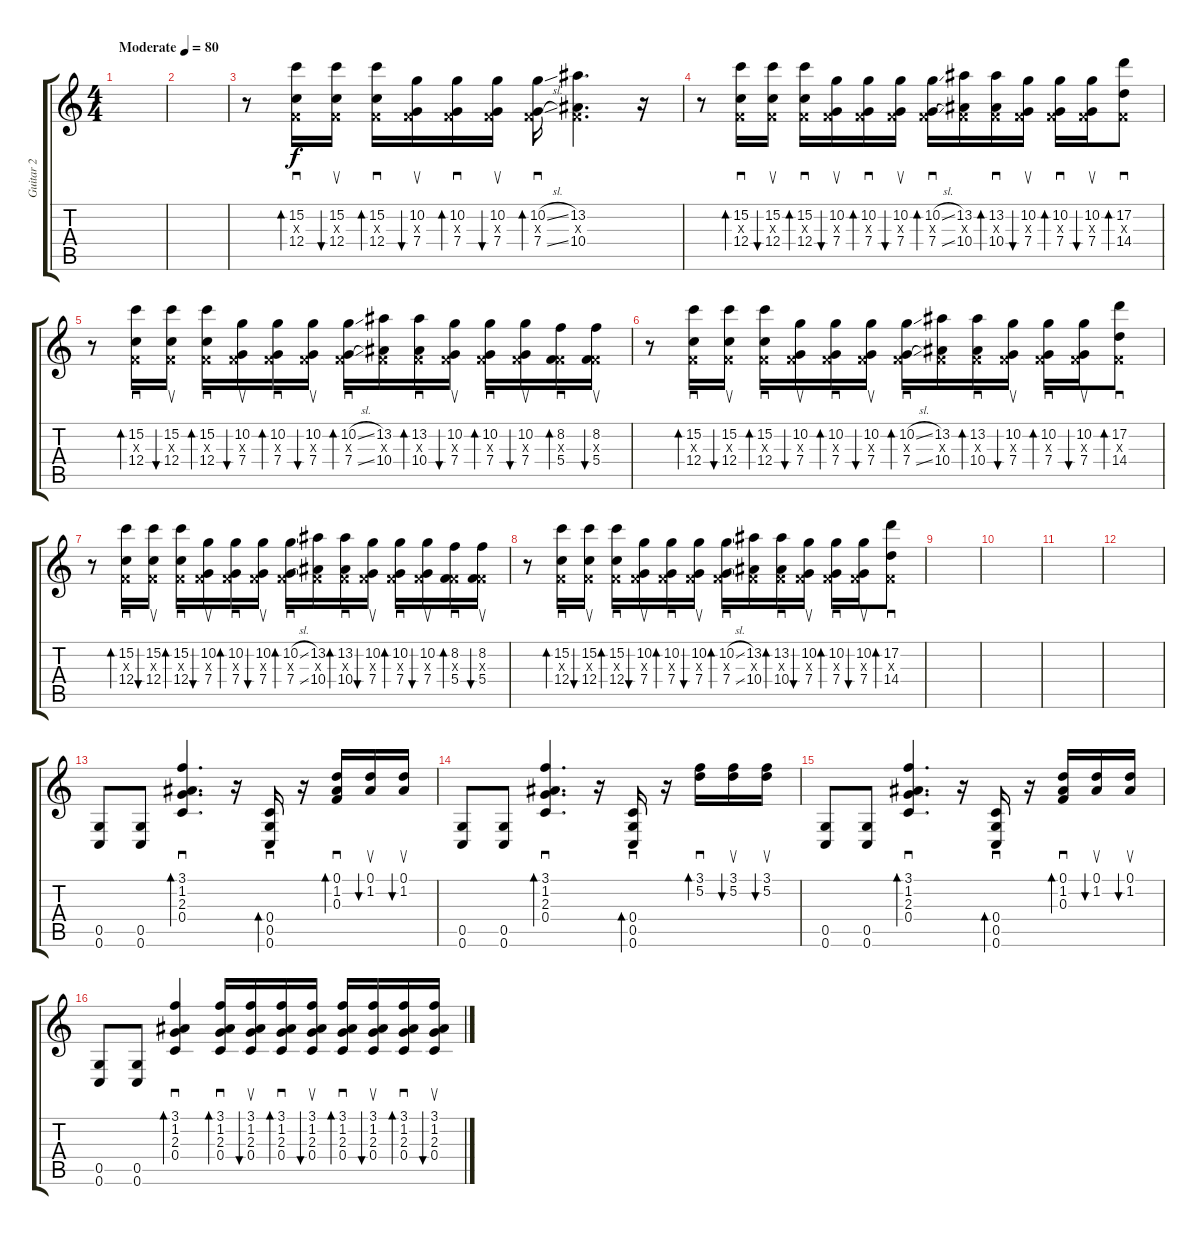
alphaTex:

\track ("Guitar 2" "Guitar 2") {instrument acousticguitarsteel}
\staff {score tabs}
\tuning (D4 A3 F3 C3 G2 C2) {hide}
\ts (4 4)
\tempo (80 "Moderate")
\clef g2
\ks c
|
|
r.8 (15.2 0.3{x} 12.4).16{sd bd 480} (15.2 0.3{x} 12.4).16{su bu 480} (15.2 0.3{x} 12.4).16{sd bd 480} (10.2 0.3{x} 7.4).16{su bu 480} (10.2 0.3{x} 7.4).16{sd bd 480} (10.2 0.3{x} 7.4).16{su bu 480} (10.2{sl} 0.3{x} 7.4{sl}).16{sd bd 480} (13.2 0.3{x} 10.4).4{d} r.16 |
r.8 (15.2 0.3{x} 12.4).16{sd bd 480} (15.2 0.3{x} 12.4).16{su bu 480} (15.2 0.3{x} 12.4).16{sd bd 480} (10.2 0.3{x} 7.4).16{su bu 480} (10.2 0.3{x} 7.4).16{sd bd 480} (10.2 0.3{x} 7.4).16{su bu 480} (10.2{sl} 0.3{x} 7.4{sl}).16{sd bd 480} (13.2 0.3{x} 10.4).16 (13.2 0.3{x} 10.4).16{sd bd 480} (10.2 0.3{x} 7.4).16{su bu 480} (10.2 0.3{x} 7.4).16{sd bd 480} (10.2 0.3{x} 7.4).16{su bu 480} (17.2 0.3{x} 14.4).8{sd bd 480} |
r.8 (15.2 0.3{x} 12.4).16{sd bd 480} (15.2 0.3{x} 12.4).16{su bu 480} (15.2 0.3{x} 12.4).16{sd bd 480} (10.2 0.3{x} 7.4).16{su bu 480} (10.2 0.3{x} 7.4).16{sd bd 480} (10.2 0.3{x} 7.4).16{su bu 480} (10.2{sl} 0.3{x} 7.4{sl}).16{sd bd 480} (13.2 0.3{x} 10.4).16 (13.2 0.3{x} 10.4).16{sd bd 480} (10.2 0.3{x} 7.4).16{su bu 480} (10.2 0.3{x} 7.4).16{sd bd 480} (10.2 0.3{x} 7.4).16{su bu 480} (8.2 0.3{x} 5.4).16{sd bd 480} (8.2 0.3{x} 5.4).16{su bu 480} |
r.8 (15.2 0.3{x} 12.4).16{sd bd 480} (15.2 0.3{x} 12.4).16{su bu 480} (15.2 0.3{x} 12.4).16{sd bd 480} (10.2 0.3{x} 7.4).16{su bu 480} (10.2 0.3{x} 7.4).16{sd bd 480} (10.2 0.3{x} 7.4).16{su bu 480} (10.2{sl} 0.3{x} 7.4{sl}).16{sd bd 480} (13.2 0.3{x} 10.4).16 (13.2 0.3{x} 10.4).16{sd bd 480} (10.2 0.3{x} 7.4).16{su bu 480} (10.2 0.3{x} 7.4).16{sd bd 480} (10.2 0.3{x} 7.4).16{su bu 480} (17.2 0.3{x} 14.4).8{sd bd 480} |
r.8 (15.2 0.3{x} 12.4).16{sd bd 480} (15.2 0.3{x} 12.4).16{su bu 480} (15.2 0.3{x} 12.4).16{sd bd 480} (10.2 0.3{x} 7.4).16{su bu 480} (10.2 0.3{x} 7.4).16{sd bd 480} (10.2 0.3{x} 7.4).16{su bu 480} (10.2{sl} 0.3{x} 7.4{sl}).16{sd bd 480} (13.2 0.3{x} 10.4).16 (13.2 0.3{x} 10.4).16{sd bd 480} (10.2 0.3{x} 7.4).16{su bu 480} (10.2 0.3{x} 7.4).16{sd bd 480} (10.2 0.3{x} 7.4).16{su bu 480} (8.2 0.3{x} 5.4).16{sd bd 480} (8.2 0.3{x} 5.4).16{su bu 480} |
r.8 (15.2 0.3{x} 12.4).16{sd bd 480} (15.2 0.3{x} 12.4).16{su bu 480} (15.2 0.3{x} 12.4).16{sd bd 480} (10.2 0.3{x} 7.4).16{su bu 480} (10.2 0.3{x} 7.4).16{sd bd 480} (10.2 0.3{x} 7.4).16{su bu 480} (10.2{sl} 0.3{x} 7.4{sl}).16{sd bd 480} (13.2 0.3{x} 10.4).16 (13.2 0.3{x} 10.4).16{sd bd 480} (10.2 0.3{x} 7.4).16{su bu 480} (10.2 0.3{x} 7.4).16{sd bd 480} (10.2 0.3{x} 7.4).16{su bu 480} (17.2 0.3{x} 14.4).8{sd bd 480} |
|
|
|
|
(0.5 0.6).8 (0.5 0.6).8 (3.1 1.2 2.3 0.4).4{d sd bd 60} r.16 (0.4 0.5 0.6).16{sd bd 480} r.16 (0.1 1.2 0.3).16{sd bd 60} (0.1 1.2).16{su bu 60} (0.1 1.2).16{su bu 60} |
(0.5 0.6).8 (0.5 0.6).8 (3.1 1.2 2.3 0.4).4{d sd bd 120} r.16 (0.4 0.5 0.6).16{sd bd 480} r.16 (3.1 5.2).16{sd bd 60} (3.1 5.2).16{su bu 60} (3.1 5.2).16{su bu 60} |
(0.5 0.6).8 (0.5 0.6).8 (3.1 1.2 2.3 0.4).4{d sd bd 120} r.16 (0.4 0.5 0.6).16{sd bd 480} r.16 (0.1 1.2 0.3).16{sd bd 60} (0.1 1.2).16{su bu 60} (0.1 1.2).16{su bu 60} |
(0.5 0.6).8 (0.5 0.6).8 (3.1 1.2 2.3 0.4).4{sd bd 120} (3.1 1.2 2.3 0.4).16{sd bd 60} (3.1 1.2 2.3 0.4).16{su bu 60} (3.1 1.2 2.3 0.4).16{sd bd 60} (3.1 1.2 2.3 0.4).16{su bu 60} (3.1 1.2 2.3 0.4).16{sd bd 60} (3.1 1.2 2.3 0.4).16{su bu 60} (3.1 1.2 2.3 0.4).16{sd bd 60} (3.1 1.2 2.3 0.4).16{su bu 60}
